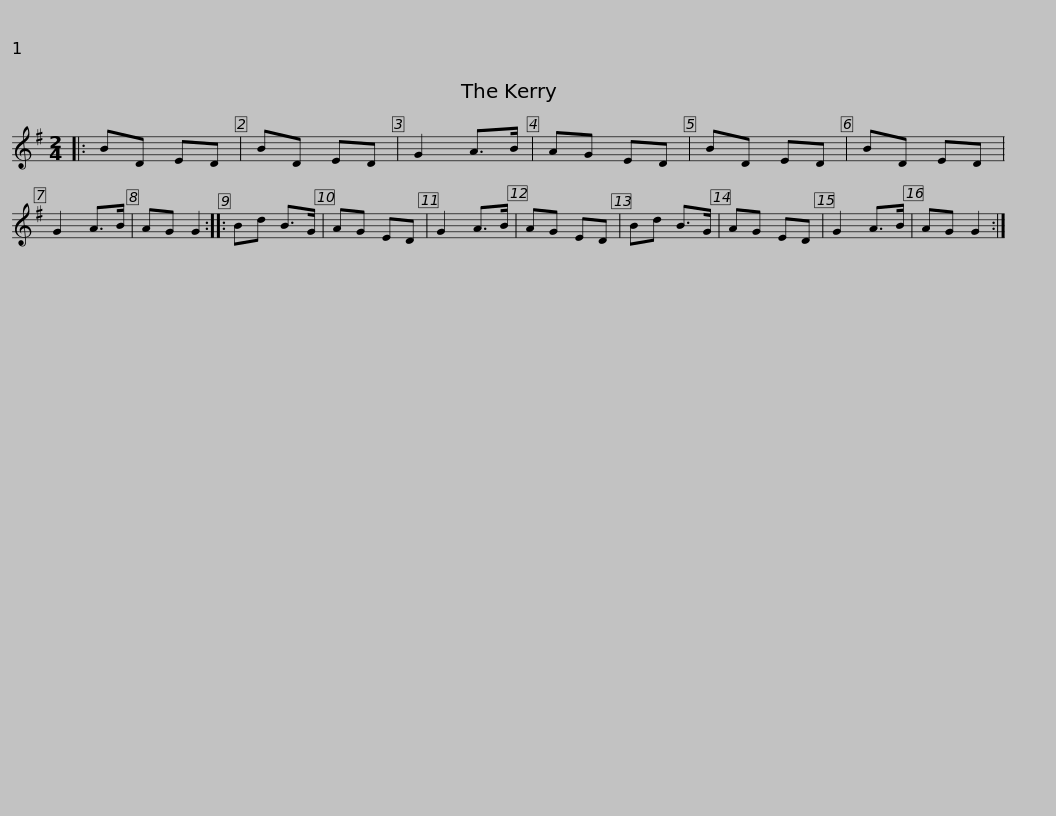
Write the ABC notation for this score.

X:1
L:1/8
M:2/4
I:linebreak $
K:G
V:1 treble
V:1
|: BD ED | BD ED | G2 A>B | AG ED | BD ED | %5
 BD ED | G2 A>B | AG G2 :: Bd B>G | AG ED |$ %10
 G2 A>B | AG ED | Bd B>G | AG ED | G2 A>B | %15
 AG G2 :| %16
